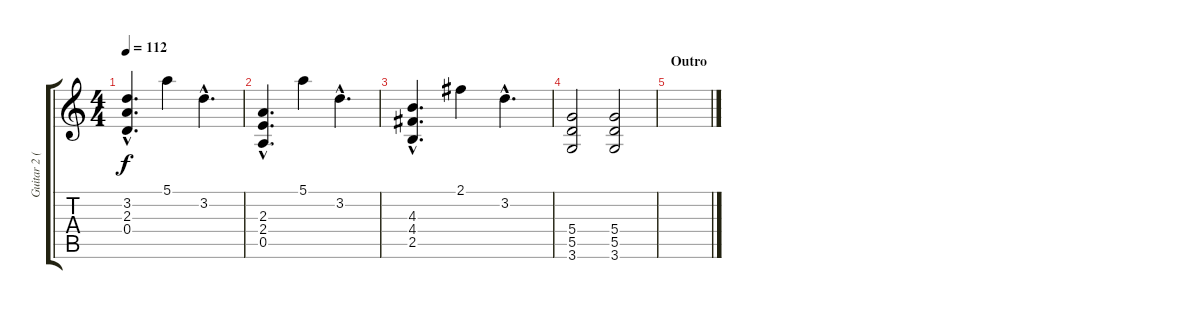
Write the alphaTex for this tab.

\track ("Guitar 2 (Electric)" "Guitar 2 (") {instrument distortionguitar}
\staff {score tabs}
\tuning (E4 B3 G3 D3 A2 E2) {hide}
\ts (4 4)
\tempo 112
\clef g2
\ks c
(3.2{hac} 2.3{hac} 0.4{hac}).4{d dy f} 5.1.4 3.2{hac}.4{d} |
(2.3{hac} 2.4{hac} 0.5{hac}).4{d} 5.1.4 3.2{hac}.4{d} |
(4.3{hac} 4.4{hac} 2.5{hac}).4{d} 2.1.4 3.2{hac}.4{d} |
(5.4 5.5 3.6).2 (5.4 5.5 3.6).2 |
\section ("" "Outro")
